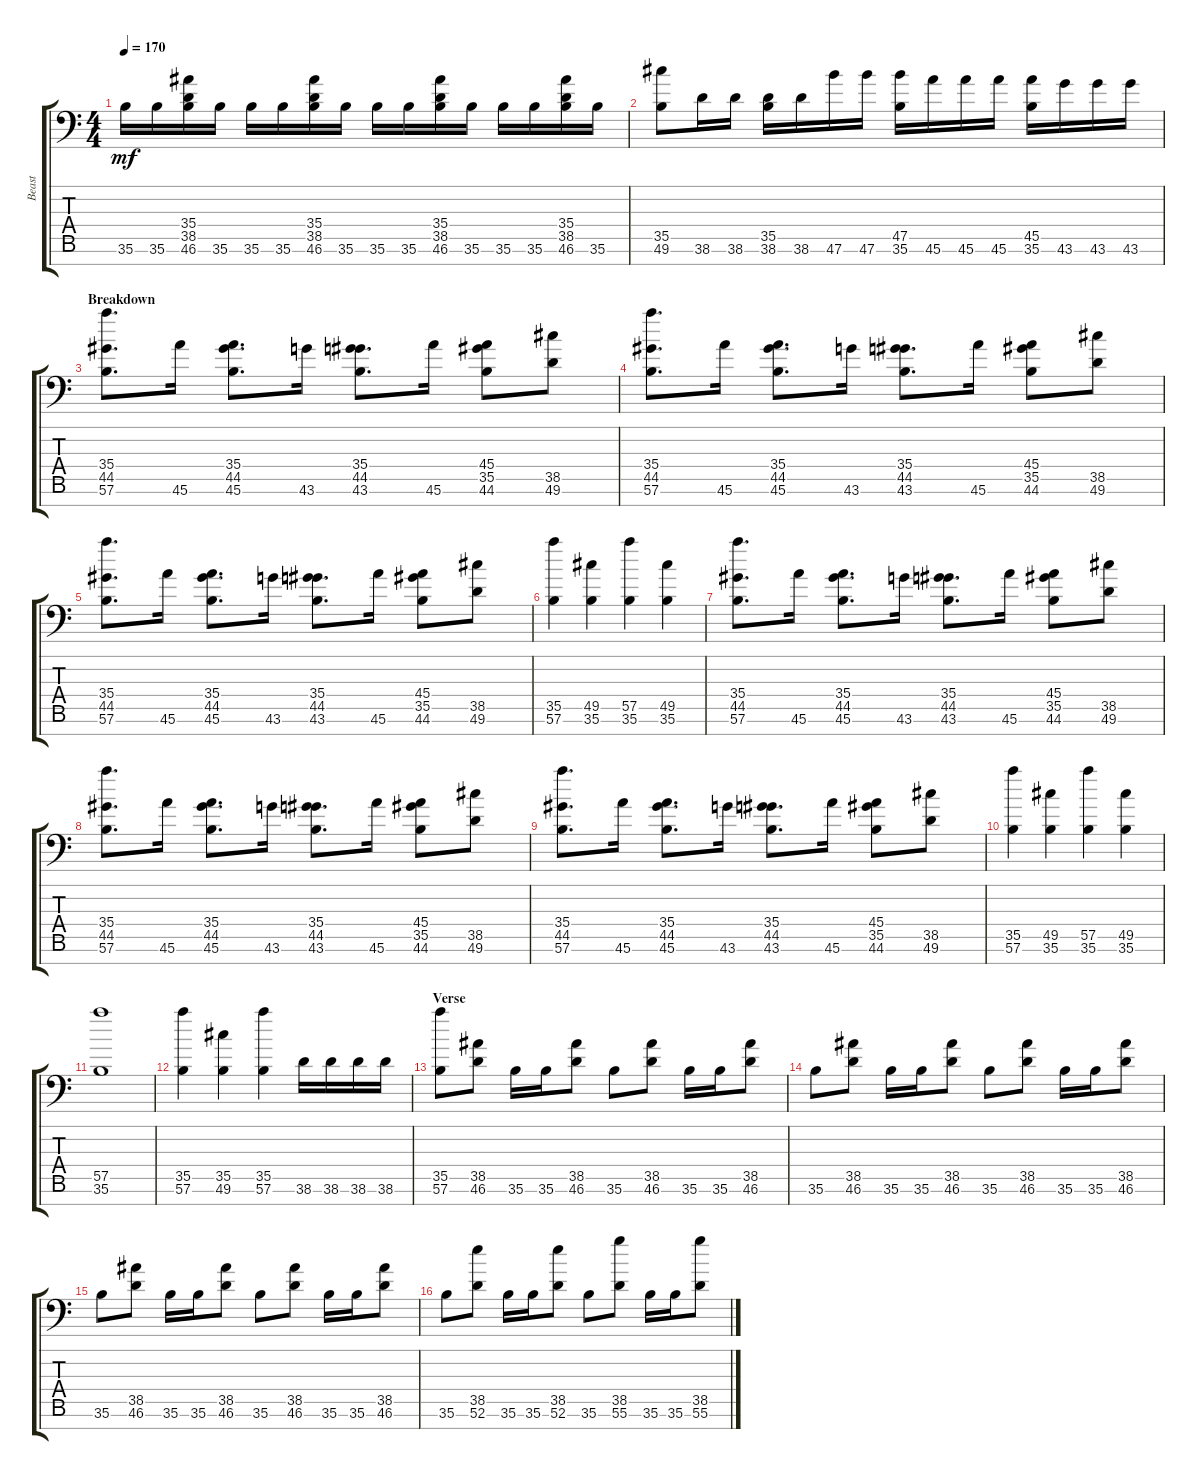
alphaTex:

\track ("Beast" "Beast") {instrument acousticgrandpiano}
\staff {score tabs}
\tuning (C-1 C-1 C-1 C-1 C-1 C-1 C-1) {hide}
\ts (4 4)
\tempo 170
\clef f4
\ks c
35.6.16{dy mf} 35.6.16 (35.4 38.5 46.6).16 35.6.16 35.6.16 35.6.16 (35.4 38.5 46.6).16 35.6.16 35.6.16 35.6.16 (35.4 38.5 46.6).16 35.6.16 35.6.16 35.6.16 (35.4 38.5 46.6).16 35.6.16 |
(35.5 49.6).8 38.6.16 38.6.16 (35.5 38.6).16 38.6.16 47.6.16 47.6.16 (47.5 35.6).16 45.6.16 45.6.16 45.6.16 (45.5 35.6).16 43.6.16 43.6.16 43.6.16 |
\section ("" "Breakdown")
(35.4 44.5 57.6).8{d} 45.6.16 (35.4 44.5 45.6).8{d} 43.6.16 (35.4 44.5 43.6).8{d} 45.6.16 (45.4 35.5 44.6).8 (38.5 49.6).8 |
(35.4 44.5 57.6).8{d} 45.6.16 (35.4 44.5 45.6).8{d} 43.6.16 (35.4 44.5 43.6).8{d} 45.6.16 (45.4 35.5 44.6).8 (38.5 49.6).8 |
(35.4 44.5 57.6).8{d} 45.6.16 (35.4 44.5 45.6).8{d} 43.6.16 (35.4 44.5 43.6).8{d} 45.6.16 (45.4 35.5 44.6).8 (38.5 49.6).8 |
(35.5 57.6).4 (49.5 35.6).4 (57.5 35.6).4 (49.5 35.6).4 |
(35.4 44.5 57.6).8{d} 45.6.16 (35.4 44.5 45.6).8{d} 43.6.16 (35.4 44.5 43.6).8{d} 45.6.16 (45.4 35.5 44.6).8 (38.5 49.6).8 |
(35.4 44.5 57.6).8{d} 45.6.16 (35.4 44.5 45.6).8{d} 43.6.16 (35.4 44.5 43.6).8{d} 45.6.16 (45.4 35.5 44.6).8 (38.5 49.6).8 |
(35.4 44.5 57.6).8{d} 45.6.16 (35.4 44.5 45.6).8{d} 43.6.16 (35.4 44.5 43.6).8{d} 45.6.16 (45.4 35.5 44.6).8 (38.5 49.6).8 |
(35.5 57.6).4 (49.5 35.6).4 (57.5 35.6).4 (49.5 35.6).4 |
(57.5 35.6).1 |
(35.5 57.6).4 (35.5 49.6).4 (35.5 57.6).4 38.6.16 38.6.16 38.6.16 38.6.16 |
\section ("" "Verse")
(35.5 57.6).8 (38.5 46.6).8 35.6.16 35.6.16 (38.5 46.6).8 35.6.8 (38.5 46.6).8 35.6.16 35.6.16 (38.5 46.6).8 |
35.6.8 (38.5 46.6).8 35.6.16 35.6.16 (38.5 46.6).8 35.6.8 (38.5 46.6).8 35.6.16 35.6.16 (38.5 46.6).8 |
35.6.8 (38.5 46.6).8 35.6.16 35.6.16 (38.5 46.6).8 35.6.8 (38.5 46.6).8 35.6.16 35.6.16 (38.5 46.6).8 |
35.6.8 (38.5 52.6).8 35.6.16 35.6.16 (38.5 52.6).8 35.6.8 (38.5 55.6).8 35.6.16 35.6.16 (38.5 55.6).8
